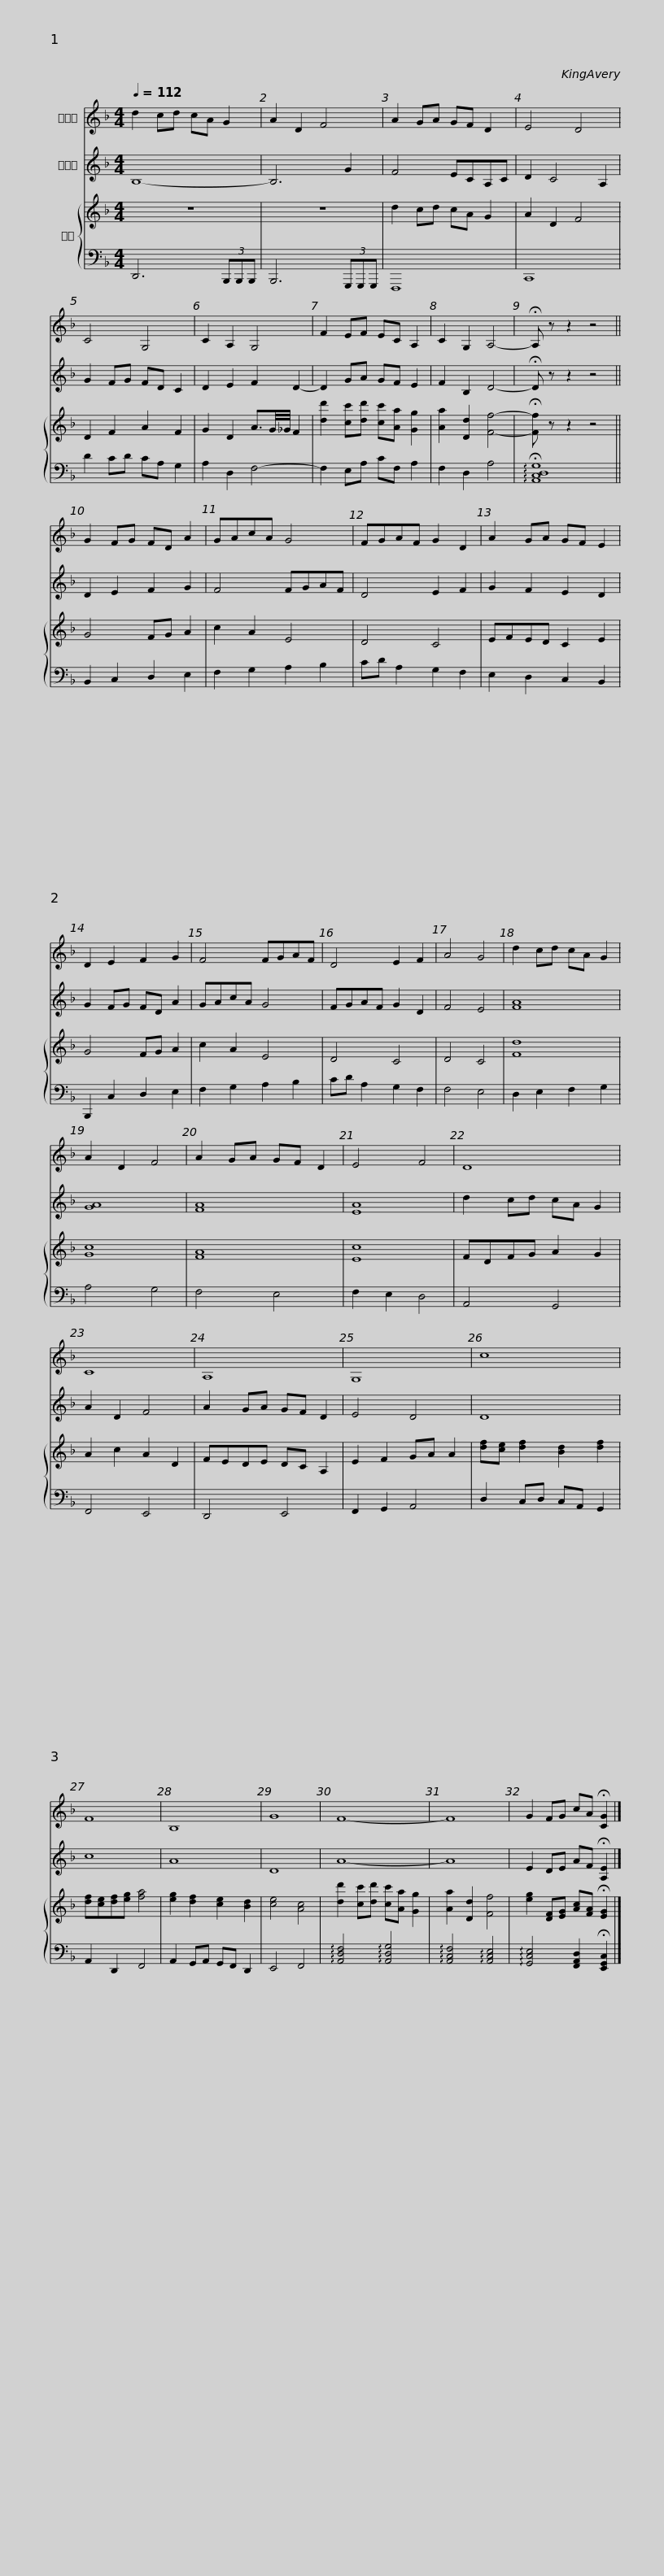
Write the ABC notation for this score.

X:1
%%score 1 2 { 3 | 4 }
L:1/8
Q:1/4=112
M:4/4
I:linebreak $
K:F
V:1 treble
V:2 treble
V:3 treble
V:4 bass
V:1
 d2 cd cA G2 | A2 D2 F4 | A2 GA GF D2 | E4 D4 | C4 G,4 |$ %5
 C2 A,2 G,4 | F2 EF EC A,2 | C2 G,2 A,4- | !fermata!A, z z2 z4 || G2 FG FD A2 | %10
 GAcA G4 |$ FGAF G2 D2 | A2 GA GF E2 | D2 E2 F2 G2 | F4 FGAF | %15
 D4 E2 F2 | A4 G4 |$ d2 cd cA G2 | A2 D2 F4 | A2 GA GF D2 | %20
 E4 F4 | D8 | C8 | A,8 |$ G,8 | %25
 c8 | F8 | B,8 | G8 | F8- | %30
 F8 |$ G2 FG cA !fermata![CG]2 |] %32
V:2
 B,8- | B,6 G2 | F4 ECA,C | D2 C4 A,2 | G2 FG FD C2 |$ %5
 D2 E2 F2 D2- | D2 GA GF E2 | F2 B,2 D4- | !fermata!D z z2 z4 || D2 E2 F2 G2 | %10
 F4 FGAF |$ D4 E2 F2 | G2 F2 E2 D2 | G2 FG FD A2 | GAcA G4 | %15
 FGAF G2 D2 | F4 E4 |$ [FA]8 | [GA]8 | [FA]8 | %20
 [EA]8 | d2 cd cA G2 | A2 D2 F4 | A2 GA GF D2 |$ E4 D4 | %25
 D8 | c8 | A8 | D8 | A8- | %30
 A8 |$ E2 DE AF !fermata![A,E]2 |] %32
V:3
 z8 | z8 | d2 cd cA G2 | A2 D2 F4 | D2 F2 A2 F2 |$ %5
 G2 D2 A3/2G/4_G/4 F2 | [dd']2 [cc'][dd'] [cc'][Aa] [Gg]2 | [Aa]2 [Dd]2 [Ff]4- | !fermata![Ff] z z2 z4 || G4 FG A2 | %10
 c2 A2 E4 |$ D4 C4 | EFED C2 E2 | G4 FG A2 | c2 A2 E4 | %15
 D4 C4 | D4 C4 |$ [Fd]8 | [Gc]8 | [FA]8 | %20
 [Ec]8 | FDFG A2 G2 | A2 c2 A2 D2 | FEDE DC A,2 |$ E2 F2 GA A2 | %25
 [df][ce] [df]2 [Bd]2 [df]2 | [df][ce][df][eg] [fa]4 | [eg]2 [df]2 [ce]2 [Bd]2 | [ce]4 [Ac]4 | [dd']2 [cc'][dd'] [cc'][Aa] [Gg]2 | %30
 [Aa]2 [Dd]2 [Ff]4 |$ [eg]2 [DF][EG] [Ac][FA] !fermata![EG]2 |] %32
V:4
 D,,6 (3B,,,B,,,B,,, | B,,,6 (3G,,,G,,,G,,, | F,,,8 | C,,8 | D2 CD CA, G,2 |$ %5
 A,2 D,2 F,4- | F,2 E,A, CF, A,2 | F,2 D,2 A,4 | !arpeggio!!fermata![A,,C,D,G,]8 || B,,2 C,2 D,2 E,2 | %10
 F,2 G,2 A,2 B,2 |$ CD A,2 G,2 F,2 | E,2 D,2 C,2 B,,2 | B,,,2 C,2 D,2 E,2 | F,2 G,2 A,2 B,2 | %15
 CD A,2 G,2 F,2 | F,4 E,4 |$ D,2 E,2 F,2 G,2 | A,4 G,4 | F,4 E,4 | %20
 F,2 E,2 D,4 | A,,4 G,,4 | F,,4 E,,4 | D,,4 E,,4 |$ F,,2 G,,2 A,,4 | %25
 D,2 C,D, C,A,, G,,2 | A,,2 D,,2 F,,4 | A,,2 G,,A,, G,,F,, D,,2 | E,,4 F,,4 | !arpeggio![A,,D,F,]4 !arpeggio![A,,D,G,]4 | %30
 !arpeggio![A,,C,F,]4 !arpeggio![A,,C,E,]4 |$ !arpeggio![G,,C,E,]4 [F,,A,,D,]2 !fermata![E,,G,,C,]2 |] %32
